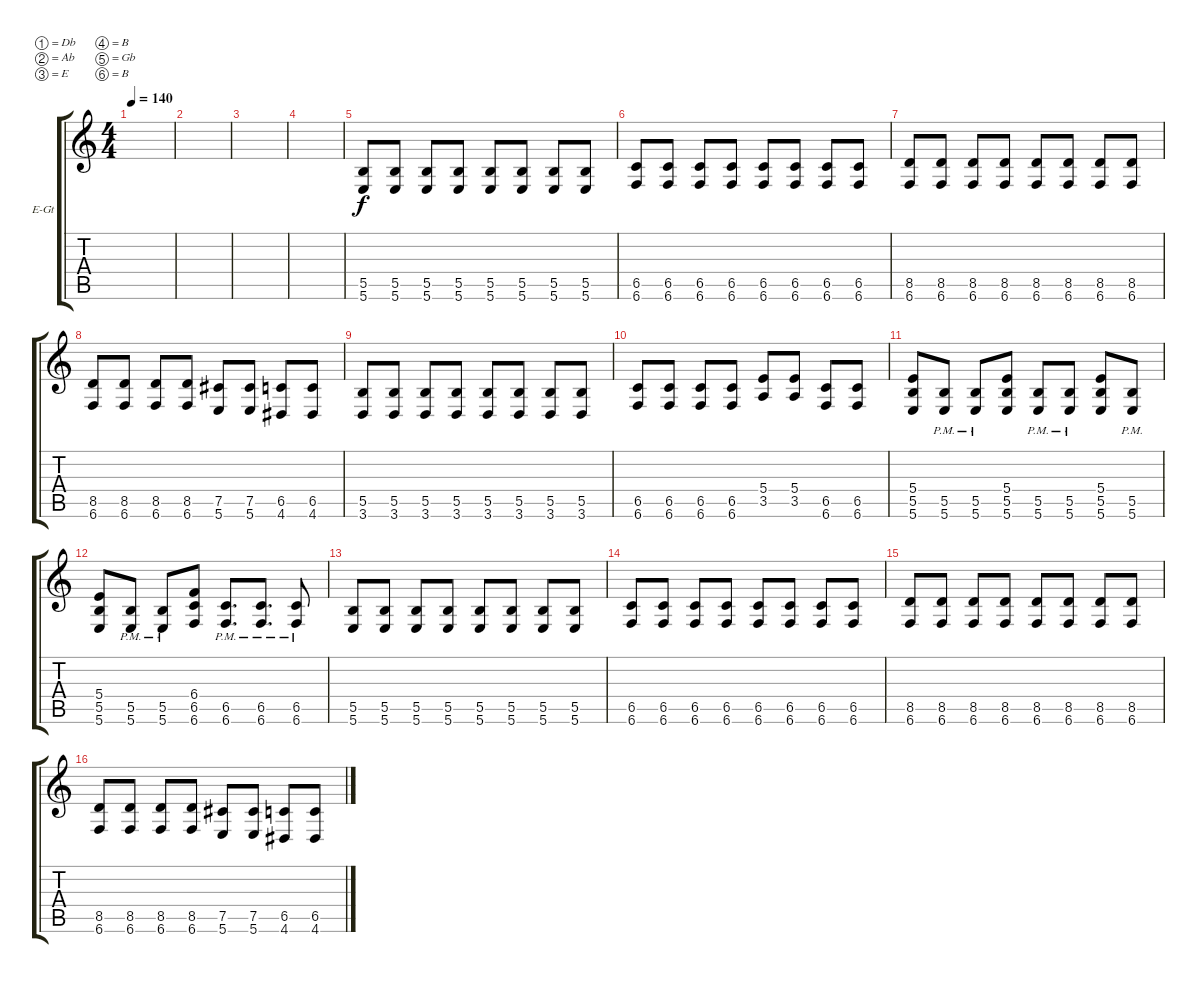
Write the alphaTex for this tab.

\defaultSystemsLayout 4
\bracketExtendMode groupsimilarinstruments
\firstSystemTrackNameOrientation horizontal
\otherSystemsTrackNameOrientation horizontal
\track ("Electric Guitar" "E-Gt") {instrument distortionguitar}
\staff {score tabs}
\tuning (Db4 Ab3 E3 B2 Gb2 B1)
\ts (4 4)
\tempo 140
\clef g2
\ks c
|
|
|
|
(5.5 5.6).8 (5.6 5.5).8 (5.5 5.6).8 (5.6 5.5).8 (5.5 5.6).8 (5.5 5.6).8 (5.6 5.5).8 (5.5 5.6).8 |
(6.6 6.5).8 (6.5 6.6).8 (6.5 6.6).8 (6.5 6.6).8 (6.6 6.5).8 (6.5 6.6).8 (6.5 6.6).8 (6.5 6.6).8 |
(8.5 6.6).8 (8.5 6.6).8 (8.5 6.6).8 (8.5 6.6).8 (8.5 6.6).8 (8.5 6.6).8 (8.5 6.6).8 (8.5 6.6).8 |
(8.5 6.6).8 (8.5 6.6).8 (8.5 6.6).8 (8.5 6.6).8 (7.5 5.6).8 (7.5 5.6).8 (6.5 4.6).8 (6.5 4.6).8 |
(3.6 5.5).8 (5.5 3.6).8 (3.6 5.5).8 (5.5 3.6).8 (3.6 5.5).8 (5.5 3.6).8 (3.6 5.5).8 (5.5 3.6).8 |
(6.6 6.5).8 (6.5 6.6).8 (6.5 6.6).8 (6.5 6.6).8 (5.4 3.5).8 (5.4 3.5).8 (6.6 6.5).8 (6.5 6.6).8 |
(5.6 5.5 5.4).8 (5.5{pm} 5.6{pm}).8 (5.6{pm} 5.5{pm}).8 (5.4 5.5 5.6).8 (5.6{pm} 5.5{pm}).8 (5.5{pm} 5.6{pm}).8 (5.6 5.5 5.4).8 (5.5{pm} 5.6{pm}).8 |
(5.6 5.5 5.4).8 (5.5{pm} 5.6{pm}).8 (5.6{pm} 5.5{pm}).8 (6.5 6.6 6.4).8 (6.6{pm} 6.5{pm}).8{d} (6.6{pm} 6.5{pm}).8{d} (6.6{pm} 6.5{pm}).8 |
(5.5 5.6).8 (5.6 5.5).8 (5.5 5.6).8 (5.6 5.5).8 (5.5 5.6).8 (5.5 5.6).8 (5.6 5.5).8 (5.5 5.6).8 |
(6.6 6.5).8 (6.5 6.6).8 (6.5 6.6).8 (6.5 6.6).8 (6.6 6.5).8 (6.5 6.6).8 (6.5 6.6).8 (6.5 6.6).8 |
(8.5 6.6).8 (8.5 6.6).8 (8.5 6.6).8 (8.5 6.6).8 (8.5 6.6).8 (8.5 6.6).8 (8.5 6.6).8 (8.5 6.6).8 |
(8.5 6.6).8 (8.5 6.6).8 (8.5 6.6).8 (8.5 6.6).8 (7.5 5.6).8 (7.5 5.6).8 (6.5 4.6).8 (6.5 4.6).8
